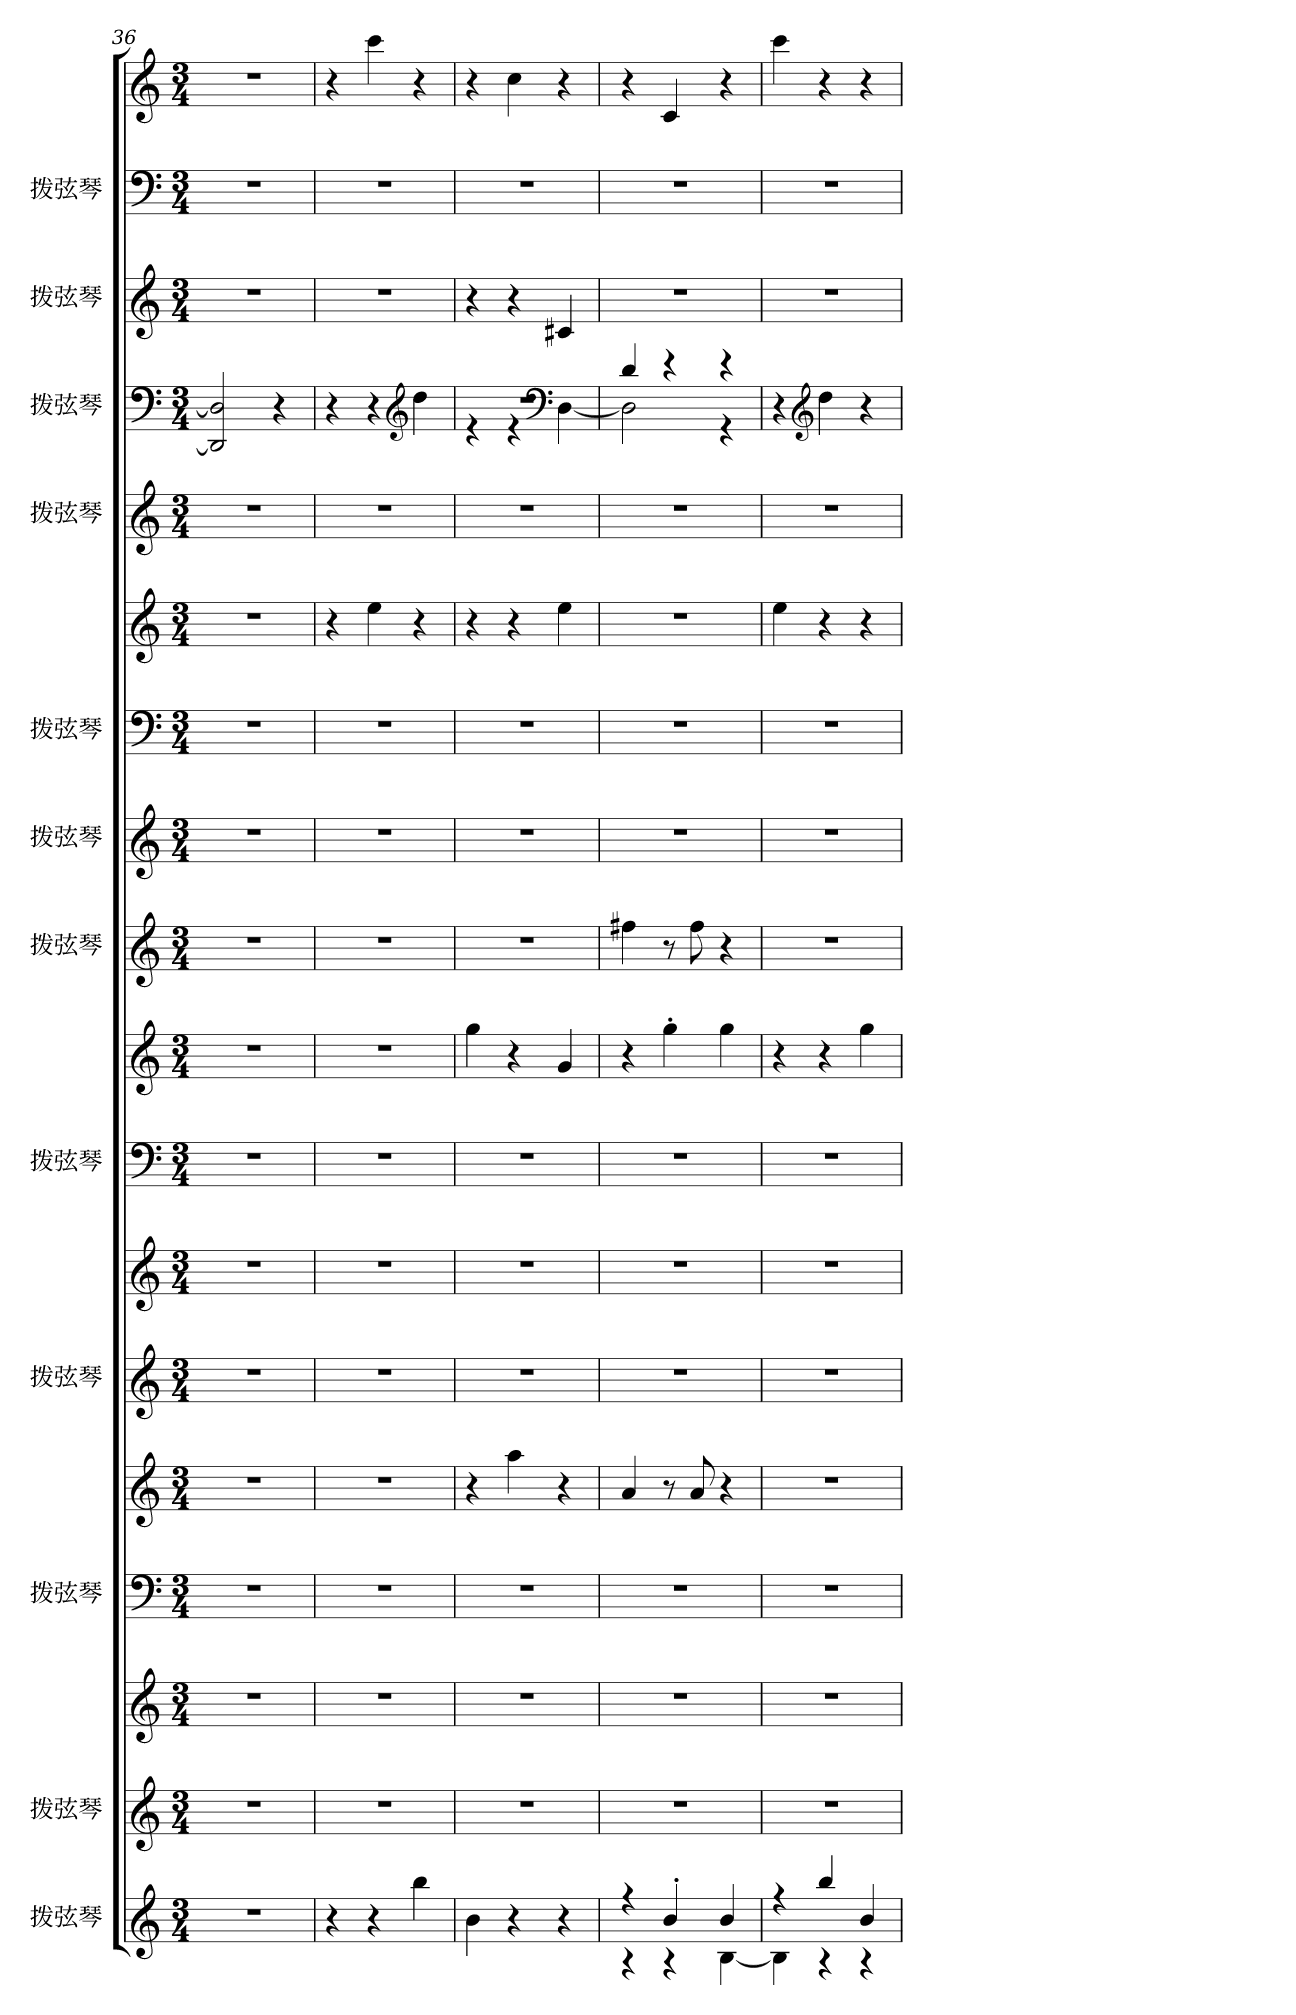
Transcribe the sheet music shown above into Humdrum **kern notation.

**kern	**kern	**kern	**kern	**kern	**kern	**kern	**kern	**kern	**kern	**kern	**kern	**kern	**kern	**kern	**kern	**kern	**kern
*part12	*part11	*part11	*part10	*part10	*part9	*part9	*part8	*part8	*part7	*part6	*part5	*part5	*part4	*part3	*part2	*part1	*part1
*staff18	*staff17	*staff16	*staff15	*staff14	*staff13	*staff12	*staff11	*staff10	*staff9	*staff8	*staff7	*staff6	*staff5	*staff4	*staff3	*staff2	*staff1
*I"拨弦琴	*I"拨弦琴	*	*I"拨弦琴	*	*I"拨弦琴	*	*I"拨弦琴	*	*I"拨弦琴	*I"拨弦琴	*I"拨弦琴	*	*I"拨弦琴	*I"拨弦琴	*I"拨弦琴	*I"拨弦琴	*
*clefG2	*clefG2	*clefG2	*clefF4	*clefG2	*clefG2	*clefG2	*clefF4	*clefG2	*clefG2	*clefG2	*clefF4	*clefG2	*clefG2	*clefF4	*clefG2	*clefF4	*clefG2
*k[]	*k[]	*k[]	*k[]	*k[]	*k[]	*k[]	*k[]	*k[]	*k[]	*k[]	*k[]	*k[]	*k[]	*k[]	*k[]	*k[]	*k[]
*M3/4	*M3/4	*M3/4	*M3/4	*M3/4	*M3/4	*M3/4	*M3/4	*M3/4	*M3/4	*M3/4	*M3/4	*M3/4	*M3/4	*M3/4	*M3/4	*M3/4	*M3/4
=36	=36	=36	=36	=36	=36	=36	=36	=36	=36	=36	=36	=36	=36	=36	=36	=36	=36
2.r	2.r	2.r	2.r	2.r	2.r	2.r	2.r	2.r	2.r	2.r	2.r	2.r	2.r	2DD/] 2D/]	2.r	2.r	2.r
.	.	.	.	.	.	.	.	.	.	.	.	.	.	4r	.	.	.
=37	=37	=37	=37	=37	=37	=37	=37	=37	=37	=37	=37	=37	=37	=37	=37	=37	=37
4r	2.r	2.r	2.r	2.r	2.r	2.r	2.r	2.r	2.r	2.r	2.r	4r	2.r	4r	2.r	2.r	4r
4r	.	.	.	.	.	.	.	.	.	.	.	4ee\	.	4r	.	.	4ccc\
*	*	*	*	*	*	*	*	*	*	*	*	*	*	*clefG2	*	*	*
4bb\	.	.	.	.	.	.	.	.	.	.	.	4r	.	4dd\	.	.	4r
!!LO:PB:g=z
=38	=38	=38	=38	=38	=38	=38	=38	=38	=38	=38	=38	=38	=38	=38	=38	=38	=38
*	*	*	*	*	*	*	*	*	*	*	*	*	*	*^	*	*	*
4b\	2.r	2.r	2.r	4r	2.r	2.r	2.r	4gg\	2.r	2.r	2.r	4r	2.r	2.r	4r	4r	2.r	4r
4r	.	.	.	4aa\	.	.	.	4r	.	.	.	4r	.	.	4r	4r	.	4cc\
*	*	*	*	*	*	*	*	*	*	*	*	*	*	*clefF4	*	*	*	*
4r	.	.	.	4r	.	.	.	4g/	.	.	.	4ee\	.	.	[4D\	4c#X/	.	4r
=39	=39	=39	=39	=39	=39	=39	=39	=39	=39	=39	=39	=39	=39	=39	=39	=39	=39	=39
*^	*	*	*	*	*	*	*	*	*	*	*	*	*	*	*	*	*	*
4r	4r	2.r	2.r	2.r	4a/	2.r	2.r	2.r	4r	4ff#X\	2.r	2.r	2.r	2.r	4d/	2D\]	2.r	2.r	4r
4b'/	4r	.	.	.	8r	.	.	.	4gg'\	8r	.	.	.	.	4r	.	.	.	4c/
.	.	.	.	.	8a/	.	.	.	.	8ff#\	.	.	.	.	.	.	.	.	.
4b/	[4B\	.	.	.	4r	.	.	.	4gg\	4r	.	.	.	.	4r	4r	.	.	4r
*	*	*	*	*	*	*	*	*	*	*	*	*	*	*	*v	*v	*	*	*
=40	=40	=40	=40	=40	=40	=40	=40	=40	=40	=40	=40	=40	=40	=40	=40	=40	=40	=40
4r	4B\]	2.r	2.r	2.r	2.r	2.r	2.r	2.r	4r	2.r	2.r	2.r	4ee\	2.r	4r	2.r	2.r	4ccc\
*	*	*	*	*	*	*	*	*	*	*	*	*	*	*	*clefG2	*	*	*
4bb/	4r	.	.	.	.	.	.	.	4r	.	.	.	4r	.	4dd\	.	.	4r
4b/	4r	.	.	.	.	.	.	.	4gg\	.	.	.	4r	.	4r	.	.	4r
*v	*v	*	*	*	*	*	*	*	*	*	*	*	*	*	*	*	*	*
=	=	=	=	=	=	=	=	=	=	=	=	=	=	=	=	=	=
*-	*-	*-	*-	*-	*-	*-	*-	*-	*-	*-	*-	*-	*-	*-	*-	*-	*-
